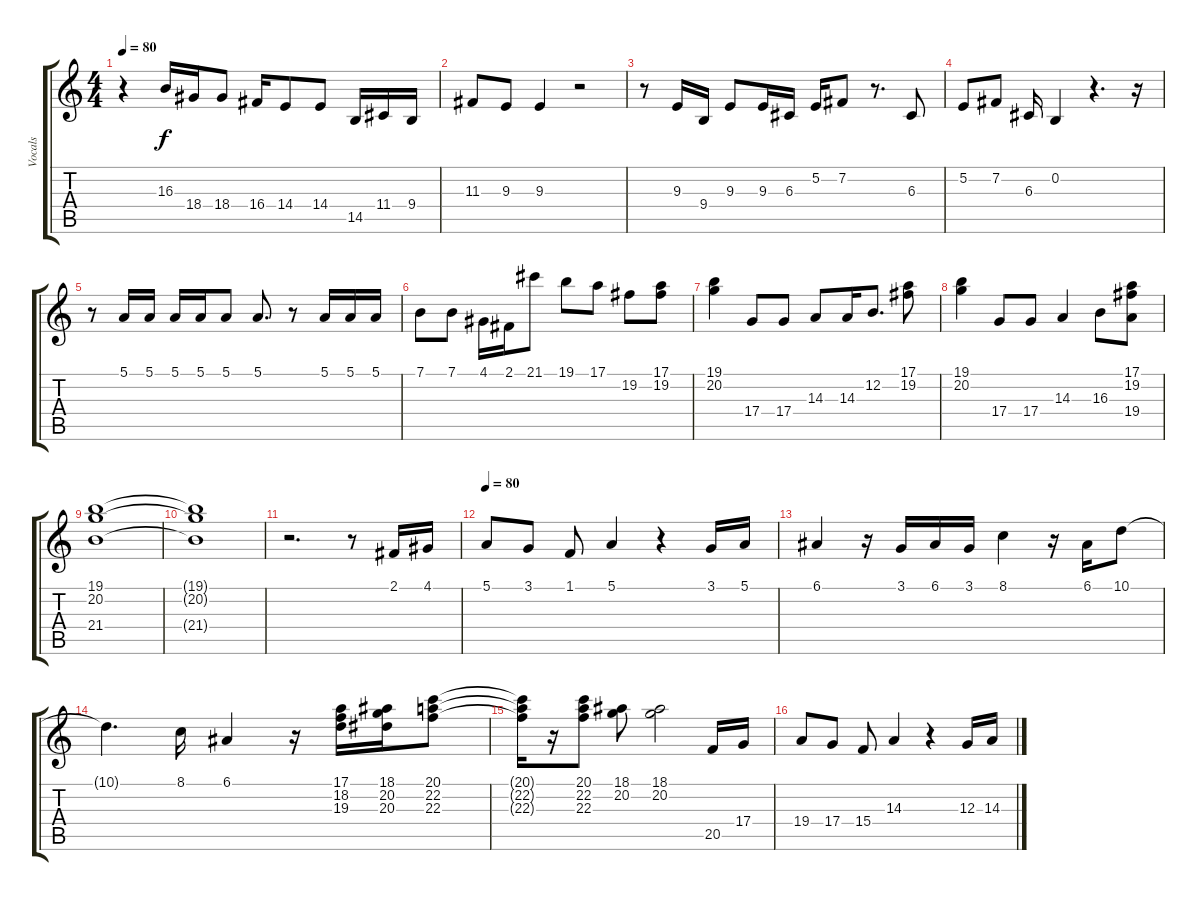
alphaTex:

\track ("Vocals" "Vocals") {instrument oboe}
\staff {score tabs}
\tuning (E4 B3 G3 D3 A2 E2) {hide}
\ts (4 4)
\tempo 80
\clef g2
\ks c
r.4{dy f} 16.3.16 18.4.16 18.4.8 16.4.16 14.4.8 14.4.8 14.5.16 11.4.16 9.4.16 |
11.3.8 9.3.8 9.3.4 r.2 |
r.8 9.3.16 9.4.16 9.3.8 9.3.16 6.3.16 5.2.16 7.2.8 r.8{d} 6.3.8 |
5.2.8 7.2.8 6.3.16 0.2.4 r.4{d} r.16 |
r.8 5.1.16 5.1.16 5.1.16 5.1.16 5.1.8 5.1.8{d} r.8 5.1.16 5.1.16 5.1.16 |
7.1.8 7.1.8 4.1.16 2.1.16 21.1.8 19.1.8 17.1.8 19.2.8 (17.1 19.2).8 |
(19.1 20.2).4 17.4.8 17.4.8 14.3.8 14.3.16 12.2.8{d} (17.1 19.2).8 |
(19.1 20.2).4 17.4.8 17.4.8 14.3.4 16.3.8 (17.1 19.2 19.4).8 |
(19.1 20.2 21.4).1 |
(19.1{t} 20.2{t} 21.4{t}).1 |
r.2{d} r.8 2.1.16 4.1.16 |
\tempo 80
5.1.8 3.1.8 1.1.8 5.1.4 r.4 3.1.16 5.1.16 |
6.1.4 r.16 3.1.16 6.1.16 3.1.16 8.1.4 r.16 6.1.16 10.1.8 |
10.1{t}.4{d} 8.1.16 6.1.4 r.16 (17.1 18.2 19.3).16 (18.1 20.2 20.3).16 (20.1 22.2 22.3).8 |
(20.1{t} 22.2{t} 22.3{t}).16 r.16 (20.1 22.2 22.3).8 (18.1 20.2).8 (18.1 20.2).2 20.5.16 17.4.16 |
19.4.8 17.4.8 15.4.8 14.3.4 r.4 12.3.16 14.3.16
